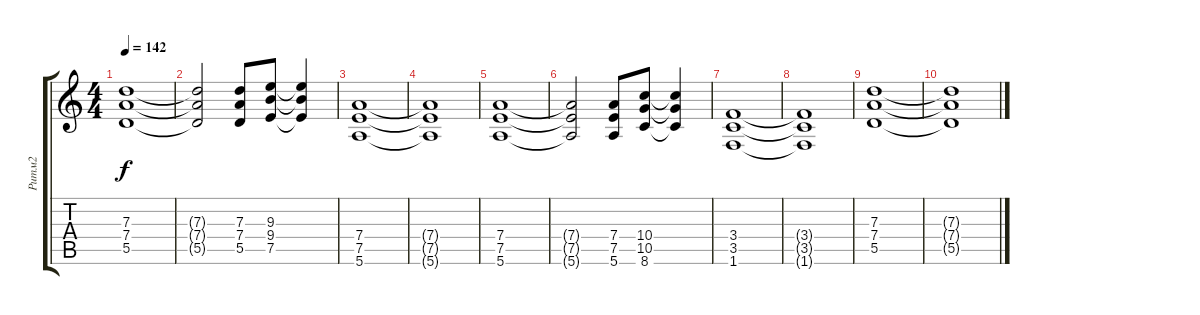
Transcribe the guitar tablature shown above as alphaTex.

\track ("Ритм2" "Ритм2") {instrument distortionguitar}
\staff {score tabs}
\tuning (E4 B3 G3 D3 A2 E2) {hide}
\ts (4 4)
\tempo 142
\clef g2
\ks c
(7.3 7.4 5.5).1{dy f} |
(7.3{t} 7.4{t} 5.5{t}).2 (7.3 7.4 5.5).8 (9.3 9.4 7.5).8 (9.3{t} 9.4{t} 7.5{t}).4 |
(7.4 7.5 5.6).1 |
(7.4{t} 7.5{t} 5.6{t}).1 |
(7.4 7.5 5.6).1 |
(7.4{t} 7.5{t} 5.6{t}).2 (7.4 7.5 5.6).8 (10.4 10.5 8.6).8 (10.4{t} 10.5{t} 8.6{t}).4 |
(3.4 3.5 1.6).1 |
(3.4{t} 3.5{t} 1.6{t}).1 |
(7.3 7.4 5.5).1 |
(7.3{t} 7.4{t} 5.5{t}).1
